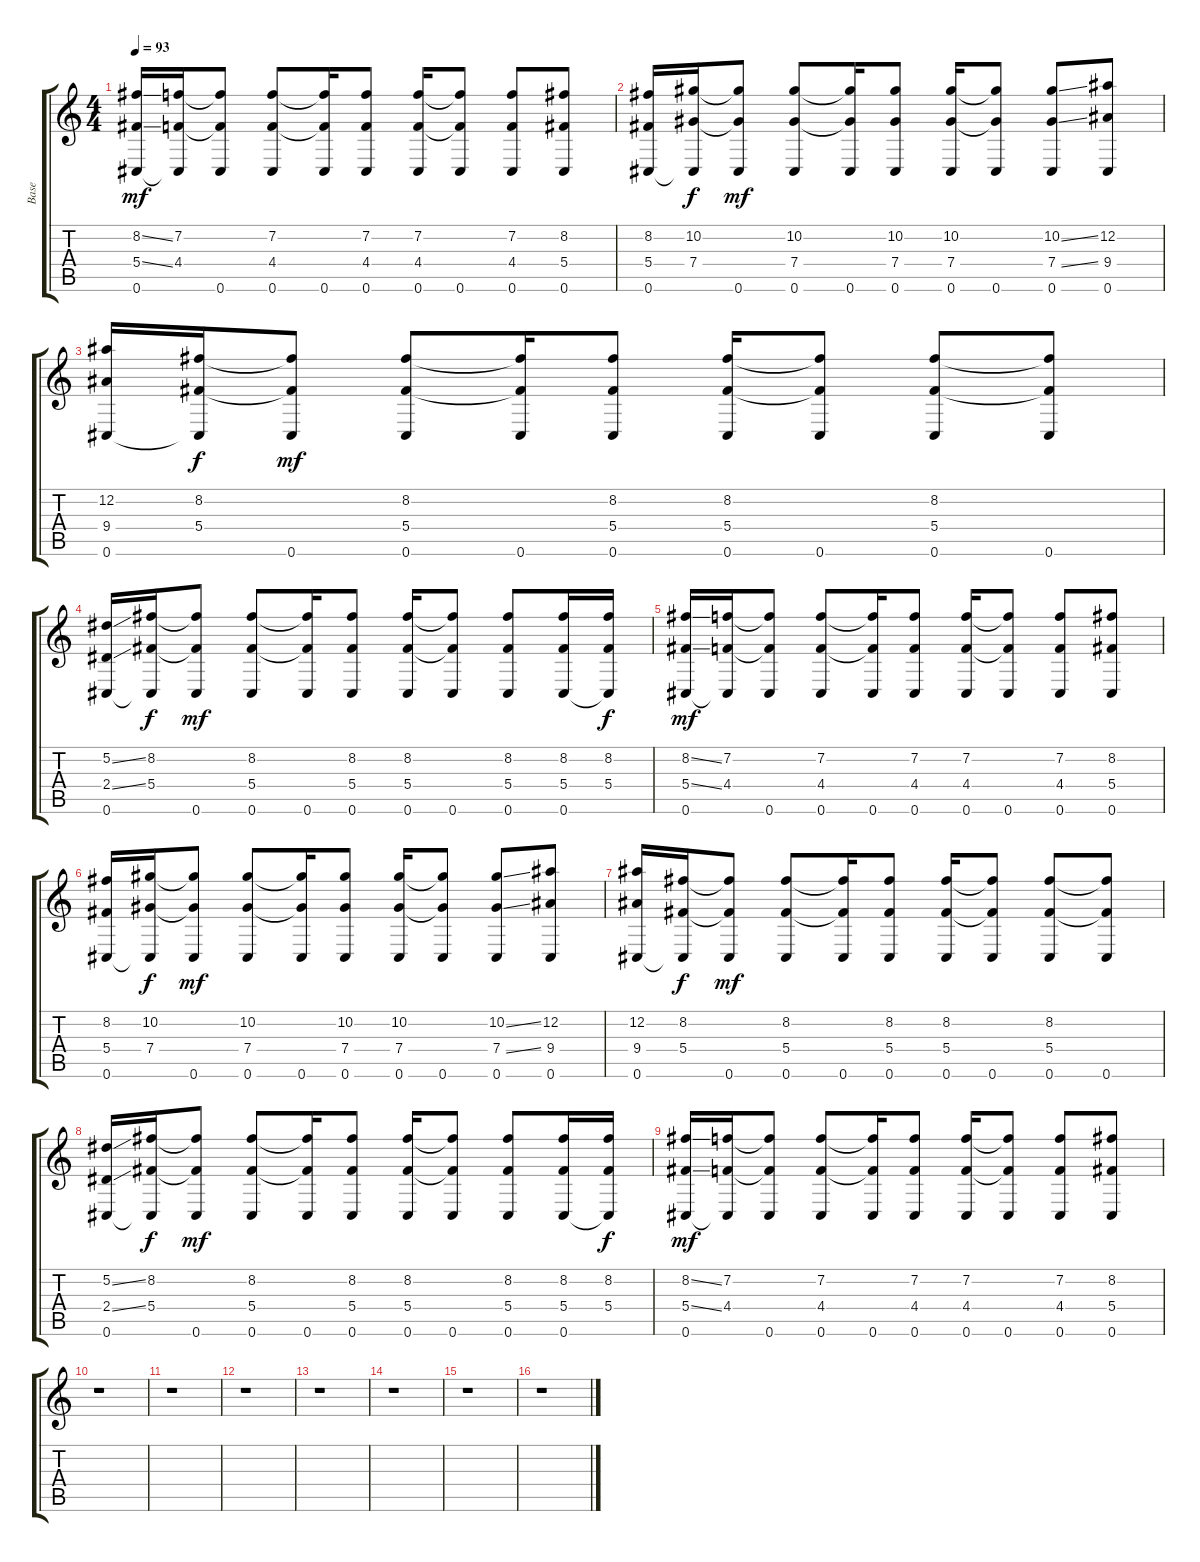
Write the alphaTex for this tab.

\track ("Base" "Base") {instrument electricguitarjazz}
\staff {score tabs}
\tuning (Eb4 Bb3 Gb3 Db3 Ab2 Db2) {hide}
\ts (4 4)
\tempo 93
\clef g2
\ks c
(8.2{ss} 5.4{ss} 0.6).16{dy mf} (7.2 4.4 0.6{t}).16 (7.2{t} 4.4{t} 0.6).8 (7.2 4.4 0.6).8 (7.2{t} 4.4{t} 0.6).16 (7.2 4.4 0.6).8 (7.2 4.4 0.6).16 (7.2{t} 4.4{t} 0.6).8 (7.2 4.4 0.6).8 (8.2 5.4 0.6).8 |
(8.2 5.4 0.6).16 (10.2 7.4 0.6{t}).16{dy f} (10.2{t} 7.4{t} 0.6).8{dy mf} (10.2 7.4 0.6).8 (10.2{t} 7.4{t} 0.6).16 (10.2 7.4 0.6).8 (10.2 7.4 0.6).16 (10.2{t} 7.4{t} 0.6).8 (10.2{ss} 7.4{ss} 0.6).8 (12.2 9.4 0.6).8 |
(12.2 9.4 0.6).16 (8.2 5.4 0.6{t}).16{dy f} (8.2{t} 5.4{t} 0.6).8{dy mf} (8.2 5.4 0.6).8 (8.2{t} 5.4{t} 0.6).16 (8.2 5.4 0.6).8 (8.2 5.4 0.6).16 (8.2{t} 5.4{t} 0.6).8 (8.2 5.4 0.6).8 (8.2{t} 5.4{t} 0.6).8 |
(5.2{ss} 2.4{ss} 0.6).16 (8.2 5.4 0.6{t}).16{dy f} (8.2{t} 5.4{t} 0.6).8{dy mf} (8.2 5.4 0.6).8 (8.2{t} 5.4{t} 0.6).16 (8.2 5.4 0.6).8 (8.2 5.4 0.6).16 (8.2{t} 5.4{t} 0.6).8 (8.2 5.4 0.6).8 (8.2 5.4 0.6).16 (8.2 5.4 0.6{t}).16{dy f} |
(8.2{ss} 5.4{ss} 0.6).16{dy mf} (7.2 4.4 0.6{t}).16 (7.2{t} 4.4{t} 0.6).8 (7.2 4.4 0.6).8 (7.2{t} 4.4{t} 0.6).16 (7.2 4.4 0.6).8 (7.2 4.4 0.6).16 (7.2{t} 4.4{t} 0.6).8 (7.2 4.4 0.6).8 (8.2 5.4 0.6).8 |
(8.2 5.4 0.6).16 (10.2 7.4 0.6{t}).16{dy f} (10.2{t} 7.4{t} 0.6).8{dy mf} (10.2 7.4 0.6).8 (10.2{t} 7.4{t} 0.6).16 (10.2 7.4 0.6).8 (10.2 7.4 0.6).16 (10.2{t} 7.4{t} 0.6).8 (10.2{ss} 7.4{ss} 0.6).8 (12.2 9.4 0.6).8 |
(12.2 9.4 0.6).16 (8.2 5.4 0.6{t}).16{dy f} (8.2{t} 5.4{t} 0.6).8{dy mf} (8.2 5.4 0.6).8 (8.2{t} 5.4{t} 0.6).16 (8.2 5.4 0.6).8 (8.2 5.4 0.6).16 (8.2{t} 5.4{t} 0.6).8 (8.2 5.4 0.6).8 (8.2{t} 5.4{t} 0.6).8 |
(5.2{ss} 2.4{ss} 0.6).16 (8.2 5.4 0.6{t}).16{dy f} (8.2{t} 5.4{t} 0.6).8{dy mf} (8.2 5.4 0.6).8 (8.2{t} 5.4{t} 0.6).16 (8.2 5.4 0.6).8 (8.2 5.4 0.6).16 (8.2{t} 5.4{t} 0.6).8 (8.2 5.4 0.6).8 (8.2 5.4 0.6).16 (8.2 5.4 0.6{t}).16{dy f} |
(8.2{ss} 5.4{ss} 0.6).16{dy mf} (7.2 4.4 0.6{t}).16 (7.2{t} 4.4{t} 0.6).8 (7.2 4.4 0.6).8 (7.2{t} 4.4{t} 0.6).16 (7.2 4.4 0.6).8 (7.2 4.4 0.6).16 (7.2{t} 4.4{t} 0.6).8 (7.2 4.4 0.6).8 (8.2 5.4 0.6).8 |
r.1 |
r.1 |
r.1 |
r.1 |
r.1 |
r.1 |
r.1
